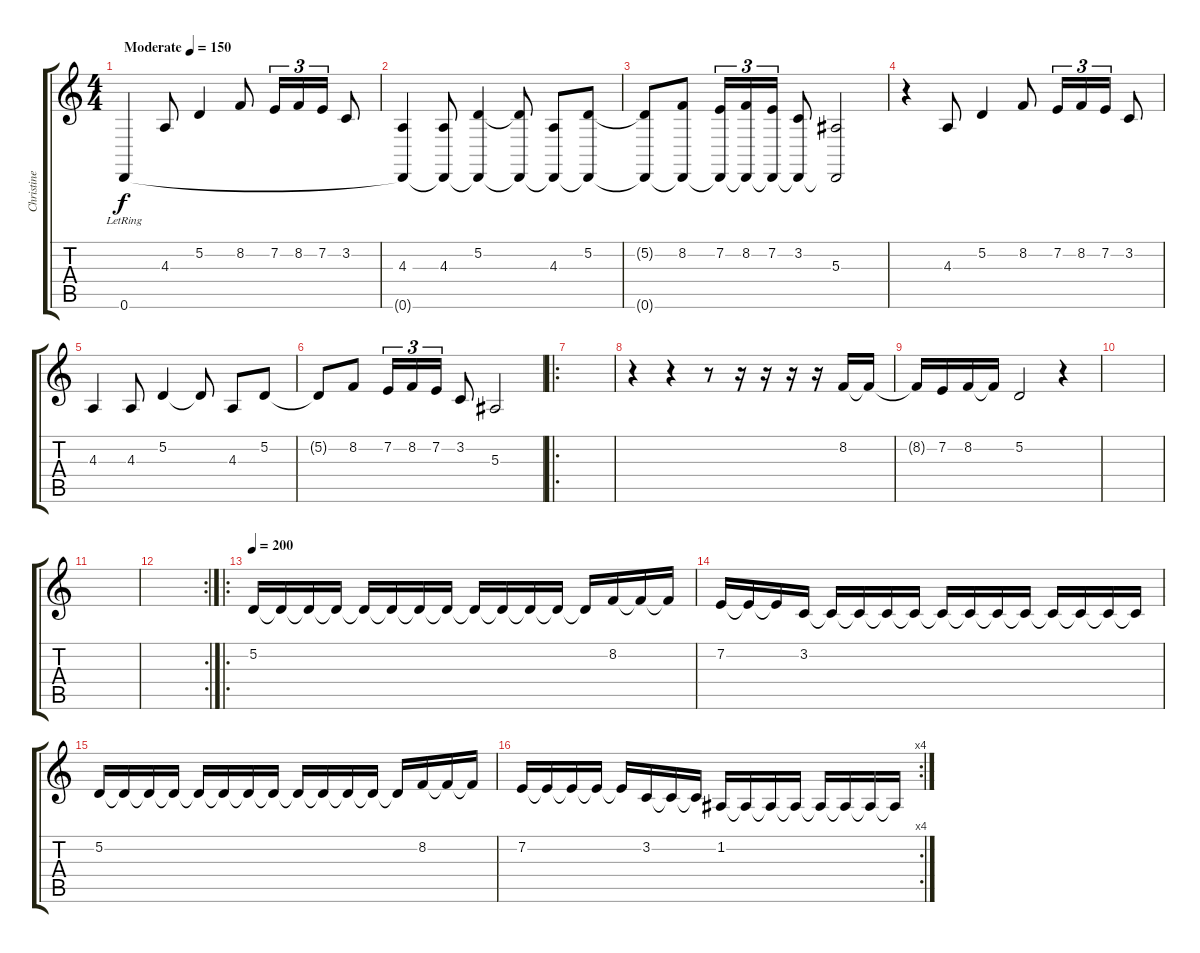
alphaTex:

\track ("Christine S." "Christine ") {instrument electricgrandpiano}
\staff {score tabs}
\tuning (D4 A3 F3 C3 G2 D2) {hide}
\ts (4 4)
\tempo (150 "Moderate")
\clef g2
\ks c
0.6{lr}.4{dy f volume 16 instrument electricgrandpiano} 4.3.8 5.2.4 8.2.8 7.2.16{tu (3 2)} 8.2.16{tu (3 2)} 7.2.16{tu (3 2)} 3.2.8 |
(4.3 0.6{t}).4 (4.3 0.6{t}).8 (5.2 0.6{t}).4 (5.2{t} 0.6{t}).8 (4.3 0.6{t}).8 (5.2 0.6{t}).8 |
(5.2{t} 0.6{t}).8 (8.2 0.6{t}).8 (7.2 0.6{t}).16{tu (3 2)} (8.2 0.6{t}).16{tu (3 2)} (7.2 0.6{t}).16{tu (3 2)} (3.2 0.6{t}).8 (5.3 0.6{t}).2 |
r.4 4.3.8 5.2.4 8.2.8 7.2.16{tu (3 2)} 8.2.16{tu (3 2)} 7.2.16{tu (3 2)} 3.2.8 |
4.3.4 4.3.8 5.2.4 5.2{t}.8 4.3.8 5.2.8 |
5.2{t}.8 8.2.8 7.2.16{tu (3 2)} 8.2.16{tu (3 2)} 7.2.16{tu (3 2)} 3.2.8 5.3.2 |
\ro
|
r.4 r.4 r.8 r.16 r.16 r.16 r.16 8.2.16 8.2{t}.16 |
8.2{t}.16 7.2.16 8.2.16 8.2{t}.16 5.2.2 r.4 |
|
|
\rc 2
|
\ro
\tempo 200
5.2.16 5.2{t}.16 5.2{t}.16 5.2{t}.16 5.2{t}.16 5.2{t}.16 5.2{t}.16 5.2{t}.16 5.2{t}.16 5.2{t}.16 5.2{t}.16 5.2{t}.16 5.2{t}.16 8.2.16 8.2{t}.16 8.2{t}.16 |
7.2.16 7.2{t}.16 7.2{t}.16 3.2.16 3.2{t}.16 3.2{t}.16 3.2{t}.16 3.2{t}.16 3.2{t}.16 3.2{t}.16 3.2{t}.16 3.2{t}.16 3.2{t}.16 3.2{t}.16 3.2{t}.16 3.2{t}.16 |
5.2.16 5.2{t}.16 5.2{t}.16 5.2{t}.16 5.2{t}.16 5.2{t}.16 5.2{t}.16 5.2{t}.16 5.2{t}.16 5.2{t}.16 5.2{t}.16 5.2{t}.16 5.2{t}.16 8.2.16 8.2{t}.16 8.2{t}.16 |
\rc 4
7.2.16 7.2{t}.16 7.2{t}.16 7.2{t}.16 7.2{t}.16 3.2.16 3.2{t}.16 3.2{t}.16 1.2.16 1.2{t}.16 1.2{t}.16 1.2{t}.16 1.2{t}.16 1.2{t}.16 1.2{t}.16 1.2{t}.16
